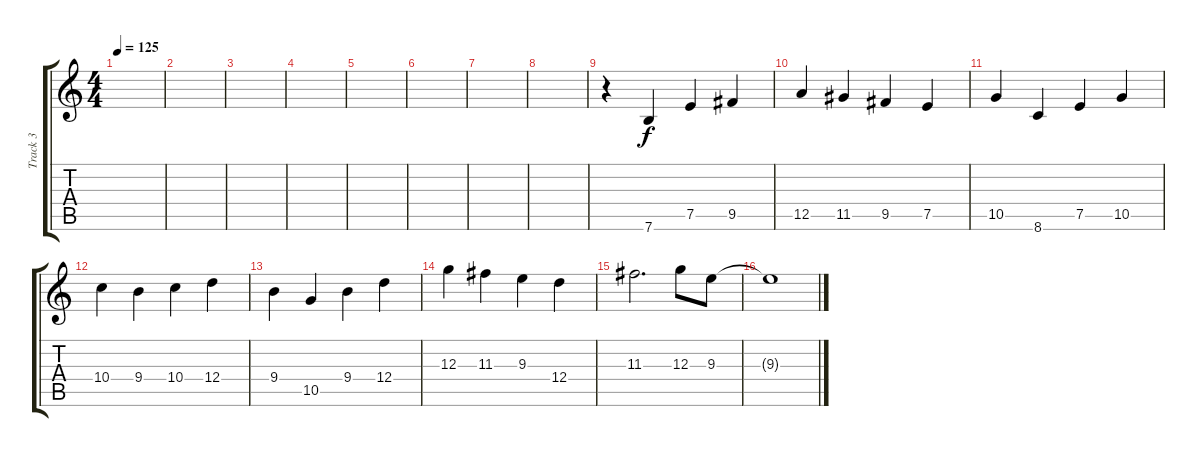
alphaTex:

\track ("Track 3" "Track 3") {instrument distortionguitar}
\staff {score tabs}
\tuning (E4 B3 G3 D3 A2 E2) {hide}
\ts (4 4)
\tempo 125
\clef g2
\ks c
|
|
|
|
|
|
|
|
r.4 7.6.4 7.5.4 9.5.4 |
12.5.4 11.5.4 9.5.4 7.5.4 |
10.5.4 8.6.4 7.5.4 10.5.4 |
10.4.4 9.4.4 10.4.4 12.4.4 |
9.4.4 10.5.4 9.4.4 12.4.4 |
12.3.4 11.3.4 9.3.4 12.4.4 |
11.3.2{d} 12.3.8 9.3.8 |
9.3{t}.1
